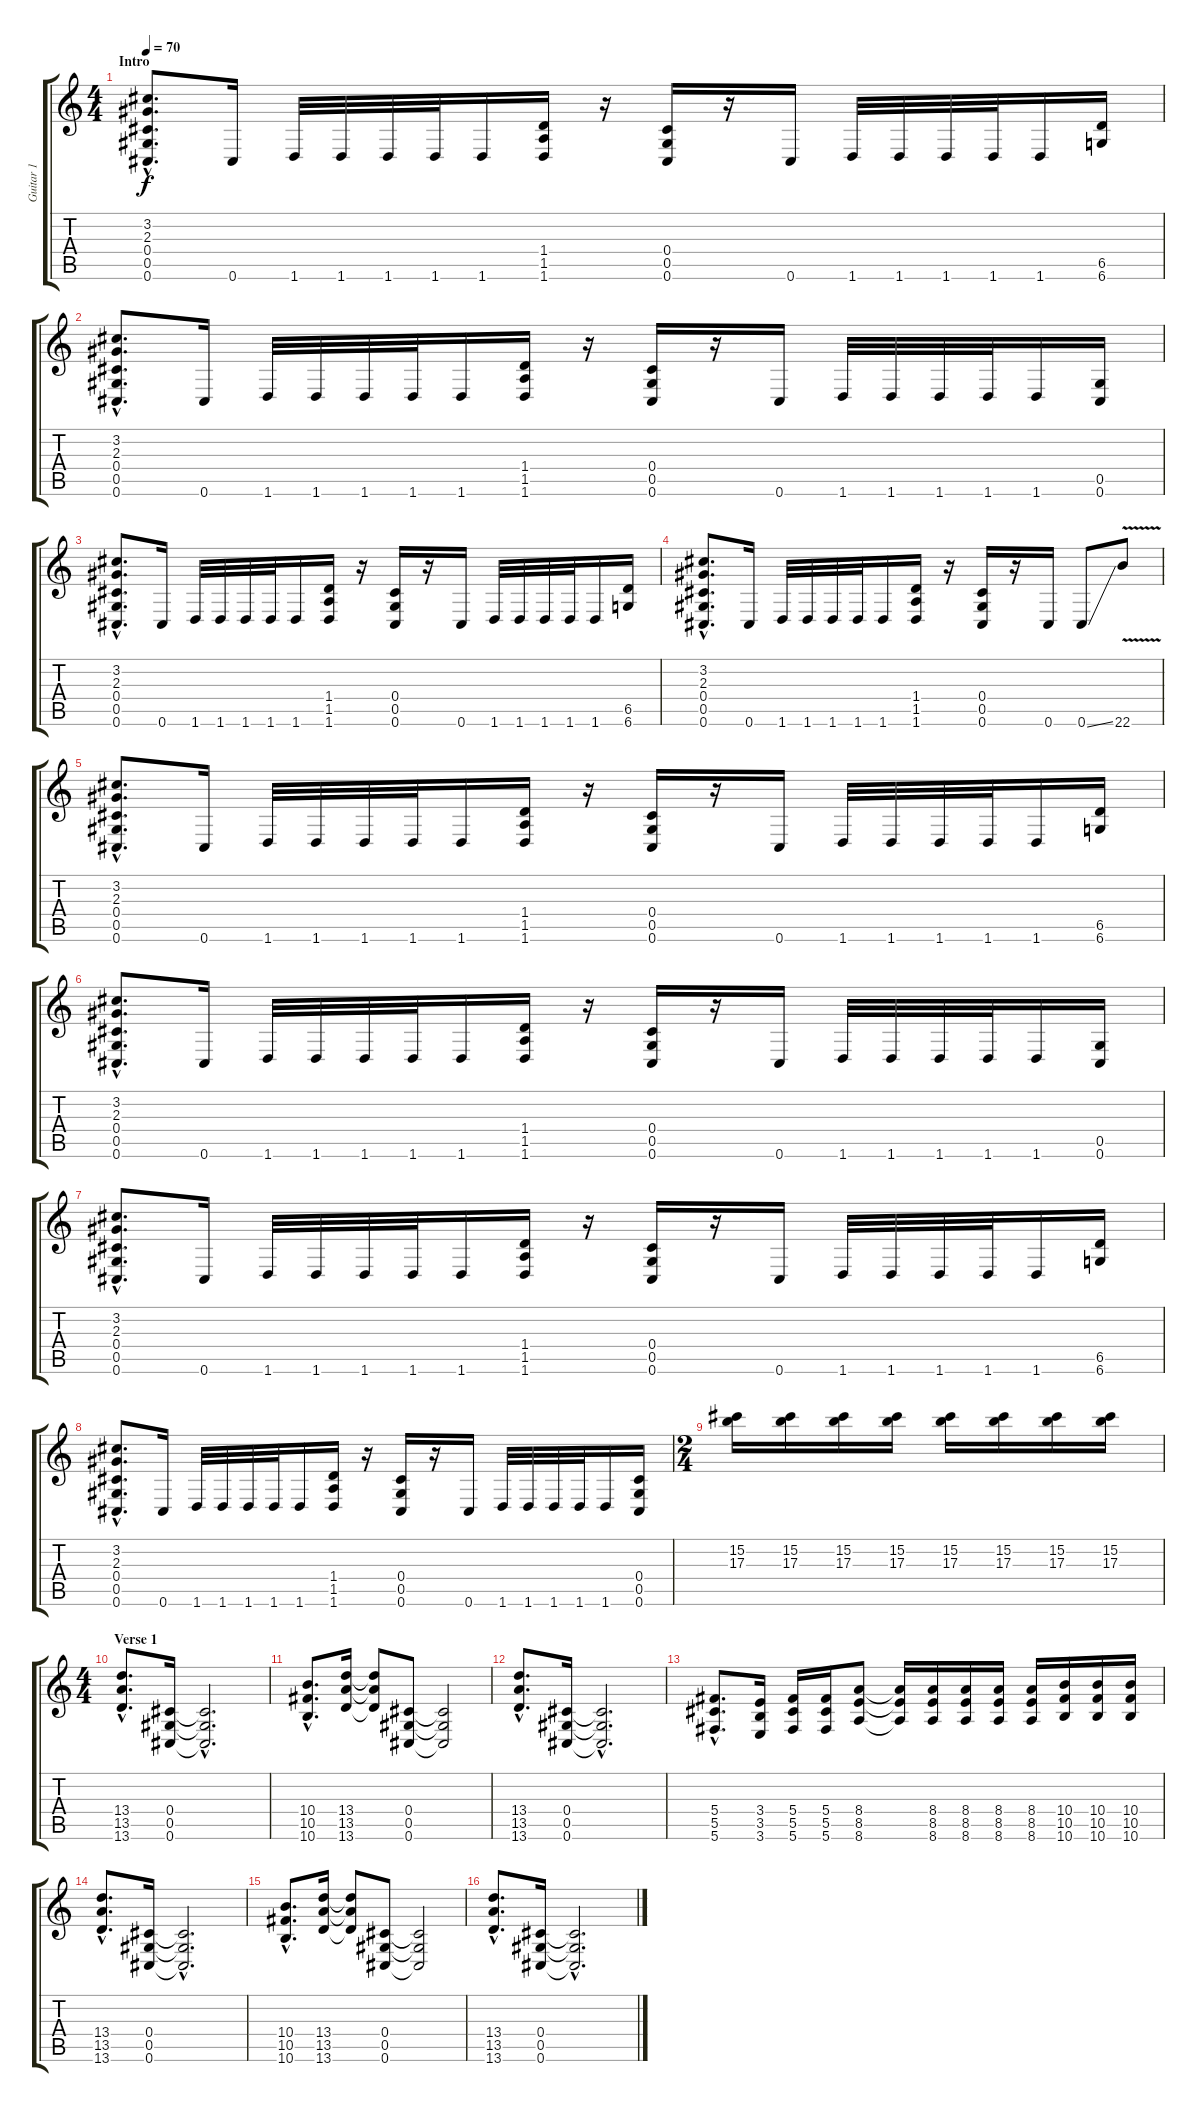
\track ("Guitar 1" "Guitar 1") {instrument distortionguitar}
\staff {score tabs}
\tuning (Eb4 Bb3 Gb3 Db3 Ab2 Db2) {hide}
\ts (4 4)
\section ("" "Intro")
\tempo 70
\clef g2
\ks c
(3.2{hac} 2.3{hac} 0.4{hac} 0.5{hac} 0.6{hac}).8{d dy f instrument distortionguitar} 0.6.16 1.6.32 1.6.32 1.6.32 1.6.32 1.6.16 (1.4 1.5 1.6).16 r.16 (0.4 0.5 0.6).16 r.16 0.6.16 1.6.32 1.6.32 1.6.32 1.6.32 1.6.16 (6.5 6.6).16 |
(3.2{hac} 2.3{hac} 0.4{hac} 0.5{hac} 0.6{hac}).8{d} 0.6.16 1.6.32 1.6.32 1.6.32 1.6.32 1.6.16 (1.4 1.5 1.6).16 r.16 (0.4 0.5 0.6).16 r.16 0.6.16 1.6.32 1.6.32 1.6.32 1.6.32 1.6.16 (0.5 0.6).16 |
(3.2{hac} 2.3{hac} 0.4{hac} 0.5{hac} 0.6{hac}).8{d} 0.6.16 1.6.32 1.6.32 1.6.32 1.6.32 1.6.16 (1.4 1.5 1.6).16 r.16 (0.4 0.5 0.6).16 r.16 0.6.16 1.6.32 1.6.32 1.6.32 1.6.32 1.6.16 (6.5 6.6).16 |
(3.2{hac} 2.3{hac} 0.4{hac} 0.5{hac} 0.6{hac}).8{d} 0.6.16 1.6.32 1.6.32 1.6.32 1.6.32 1.6.16 (1.4 1.5 1.6).16 r.16 (0.4 0.5 0.6).16 r.16 0.6.16 0.6{ss}.8 22.6{v}.8 |
(3.2{hac} 2.3{hac} 0.4{hac} 0.5{hac} 0.6{hac}).8{d} 0.6.16 1.6.32 1.6.32 1.6.32 1.6.32 1.6.16 (1.4 1.5 1.6).16 r.16 (0.4 0.5 0.6).16 r.16 0.6.16 1.6.32 1.6.32 1.6.32 1.6.32 1.6.16 (6.5 6.6).16 |
(3.2{hac} 2.3{hac} 0.4{hac} 0.5{hac} 0.6{hac}).8{d} 0.6.16 1.6.32 1.6.32 1.6.32 1.6.32 1.6.16 (1.4 1.5 1.6).16 r.16 (0.4 0.5 0.6).16 r.16 0.6.16 1.6.32 1.6.32 1.6.32 1.6.32 1.6.16 (0.5 0.6).16 |
(3.2{hac} 2.3{hac} 0.4{hac} 0.5{hac} 0.6{hac}).8{d} 0.6.16 1.6.32 1.6.32 1.6.32 1.6.32 1.6.16 (1.4 1.5 1.6).16 r.16 (0.4 0.5 0.6).16 r.16 0.6.16 1.6.32 1.6.32 1.6.32 1.6.32 1.6.16 (6.5 6.6).16 |
(3.2{hac} 2.3{hac} 0.4{hac} 0.5{hac} 0.6{hac}).8{d} 0.6.16 1.6.32 1.6.32 1.6.32 1.6.32 1.6.16 (1.4 1.5 1.6).16 r.16 (0.4 0.5 0.6).16 r.16 0.6.16 1.6.32 1.6.32 1.6.32 1.6.32 1.6.16 (0.4 0.5 0.6).16 |
\ts (2 4)
(15.2 17.3).16 (15.2 17.3).16 (15.2 17.3).16 (15.2 17.3).16 (15.2 17.3).16 (15.2 17.3).16 (15.2 17.3).16 (15.2 17.3).16 |
\ts (4 4)
\section ("" "Verse 1")
(13.4{hac} 13.5{hac} 13.6{hac}).8{d} (0.4 0.5 0.6).16 (0.4{hac t} 0.5{hac t} 0.6{hac t}).2{d} |
(10.4{hac} 10.5{hac} 10.6{hac}).8{d} (13.4 13.5 13.6).16 (13.4{t} 13.5{t} 13.6{t}).8 (0.4 0.5 0.6).8 (0.4{t} 0.5{t} 0.6{t}).2 |
(13.4{hac} 13.5{hac} 13.6{hac}).8{d} (0.4 0.5 0.6).16 (0.4{hac t} 0.5{hac t} 0.6{hac t}).2{d} |
(5.4{hac} 5.5{hac} 5.6{hac}).8{d} (3.4 3.5 3.6).16 (5.4 5.5 5.6).16 (5.4 5.5 5.6).16 (8.4 8.5 8.6).8 (8.4{t} 8.5{t} 8.6{t}).16 (8.4 8.5 8.6).16 (8.4 8.5 8.6).16 (8.4 8.5 8.6).16 (8.4 8.5 8.6).16 (10.4 10.5 10.6).16 (10.4 10.5 10.6).16 (10.4 10.5 10.6).16 |
(13.4{hac} 13.5{hac} 13.6{hac}).8{d} (0.4 0.5 0.6).16 (0.4{hac t} 0.5{hac t} 0.6{hac t}).2{d} |
(10.4{hac} 10.5{hac} 10.6{hac}).8{d} (13.4 13.5 13.6).16 (13.4{t} 13.5{t} 13.6{t}).8 (0.4 0.5 0.6).8 (0.4{t} 0.5{t} 0.6{t}).2 |
(13.4{hac} 13.5{hac} 13.6{hac}).8{d} (0.4 0.5 0.6).16 (0.4{hac t} 0.5{hac t} 0.6{hac t}).2{d}
